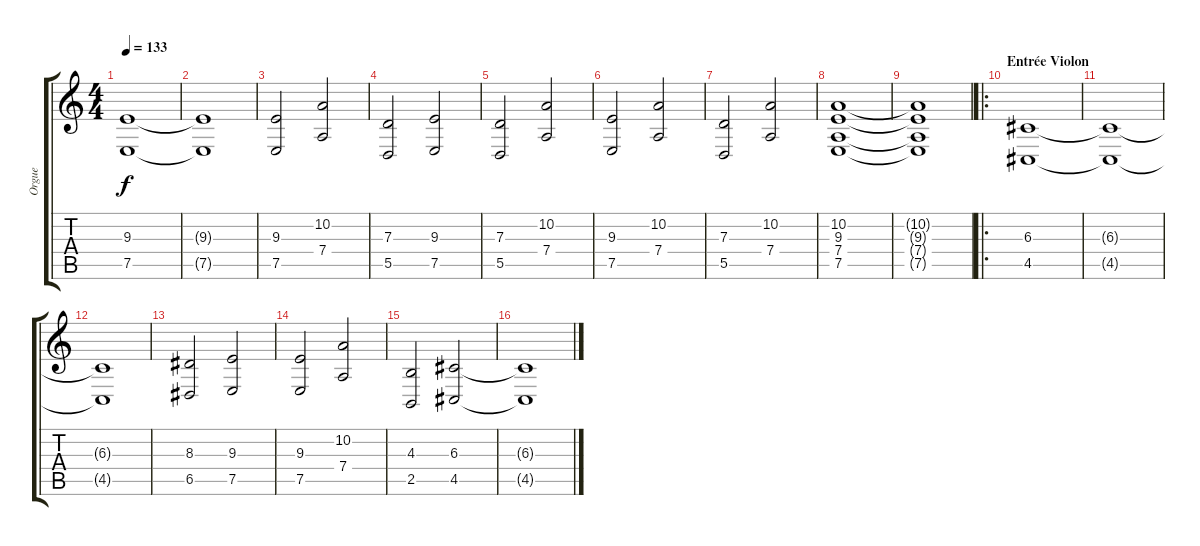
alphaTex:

\track ("Orgue" "Orgue") {instrument percussiveorgan}
\staff {score tabs}
\tuning (E4 B3 G3 D3 A2 E2) {hide}
\ts (4 4)
\tempo 133
\clef g2
\ks c
(9.3{t} 7.5{t}).1{dy f} |
(9.3{t} 7.5{t}).1 |
(9.3 7.5).2 (10.2 7.4).2 |
(7.3 5.5).2 (9.3 7.5).2 |
(7.3 5.5).2 (10.2 7.4).2 |
(9.3 7.5).2 (10.2 7.4).2 |
(7.3 5.5).2 (10.2 7.4).2 |
(10.2 9.3 7.4 7.5).1 |
(10.2{t} 9.3{t} 7.4{t} 7.5{t}).1 |
\ro
\section ("" "Entrée Violon")
(6.3 4.5).1 |
(6.3{t} 4.5{t}).1 |
(6.3{t} 4.5{t}).1 |
(8.3 6.5).2 (9.3 7.5).2 |
(9.3 7.5).2 (10.2 7.4).2 |
(4.3 2.5).2 (6.3 4.5).2 |
(6.3{t} 4.5{t}).1
